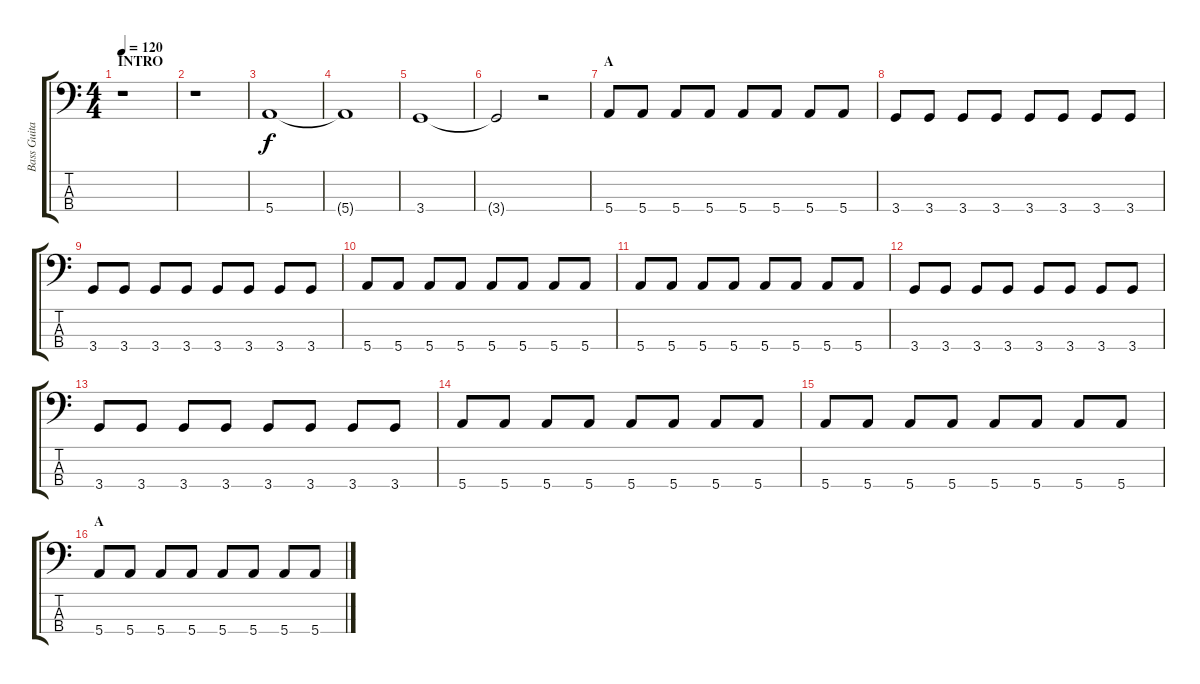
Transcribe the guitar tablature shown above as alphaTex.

\track ("Bass Guitar" "Bass Guita") {instrument electricbassfinger}
\staff {score tabs}
\tuning (G2 D2 A1 E1) {hide}
\ts (4 4)
\section ("" "INTRO")
\tempo 120
\clef f4
\ks c
r.1{dy f instrument electricbassfinger} |
r.1 |
5.4.1 |
5.4{t}.1 |
3.4.1 |
3.4{t}.2 r.2 |
\section ("" "A")
5.4.8 5.4.8 5.4.8 5.4.8 5.4.8 5.4.8 5.4.8 5.4.8 |
3.4.8 3.4.8 3.4.8 3.4.8 3.4.8 3.4.8 3.4.8 3.4.8 |
3.4.8 3.4.8 3.4.8 3.4.8 3.4.8 3.4.8 3.4.8 3.4.8 |
5.4.8 5.4.8 5.4.8 5.4.8 5.4.8 5.4.8 5.4.8 5.4.8 |
5.4.8 5.4.8 5.4.8 5.4.8 5.4.8 5.4.8 5.4.8 5.4.8 |
3.4.8 3.4.8 3.4.8 3.4.8 3.4.8 3.4.8 3.4.8 3.4.8 |
3.4.8 3.4.8 3.4.8 3.4.8 3.4.8 3.4.8 3.4.8 3.4.8 |
5.4.8 5.4.8 5.4.8 5.4.8 5.4.8 5.4.8 5.4.8 5.4.8 |
5.4.8 5.4.8 5.4.8 5.4.8 5.4.8 5.4.8 5.4.8 5.4.8 |
\section ("" "A")
5.4.8 5.4.8 5.4.8 5.4.8 5.4.8 5.4.8 5.4.8 5.4.8
